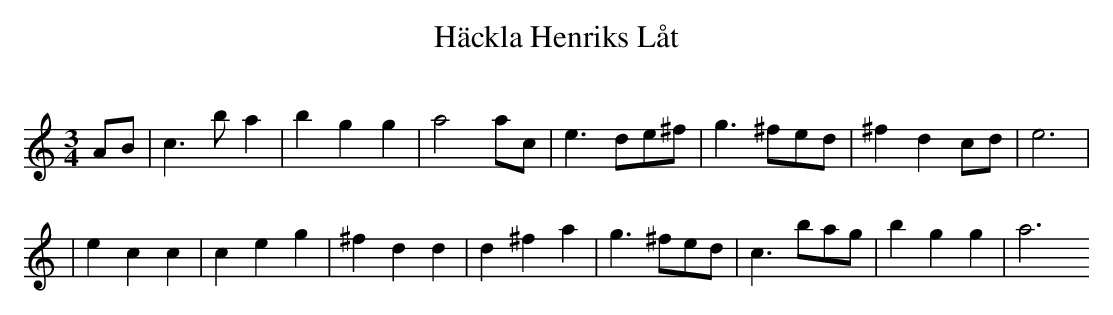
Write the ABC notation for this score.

X:1
T:Häckla Henriks Låt
O:
M:3/4
L:1/8
K:Am
AB|c3 ba2|b2g2g2|a4ac|e3de^f|g3^fed|^f2d2cd|e6|
|e2c2c2|c2e2g2|^f2d2d2|d2^f2a2|g3^fed|c3bag|b2g2g2|a6
